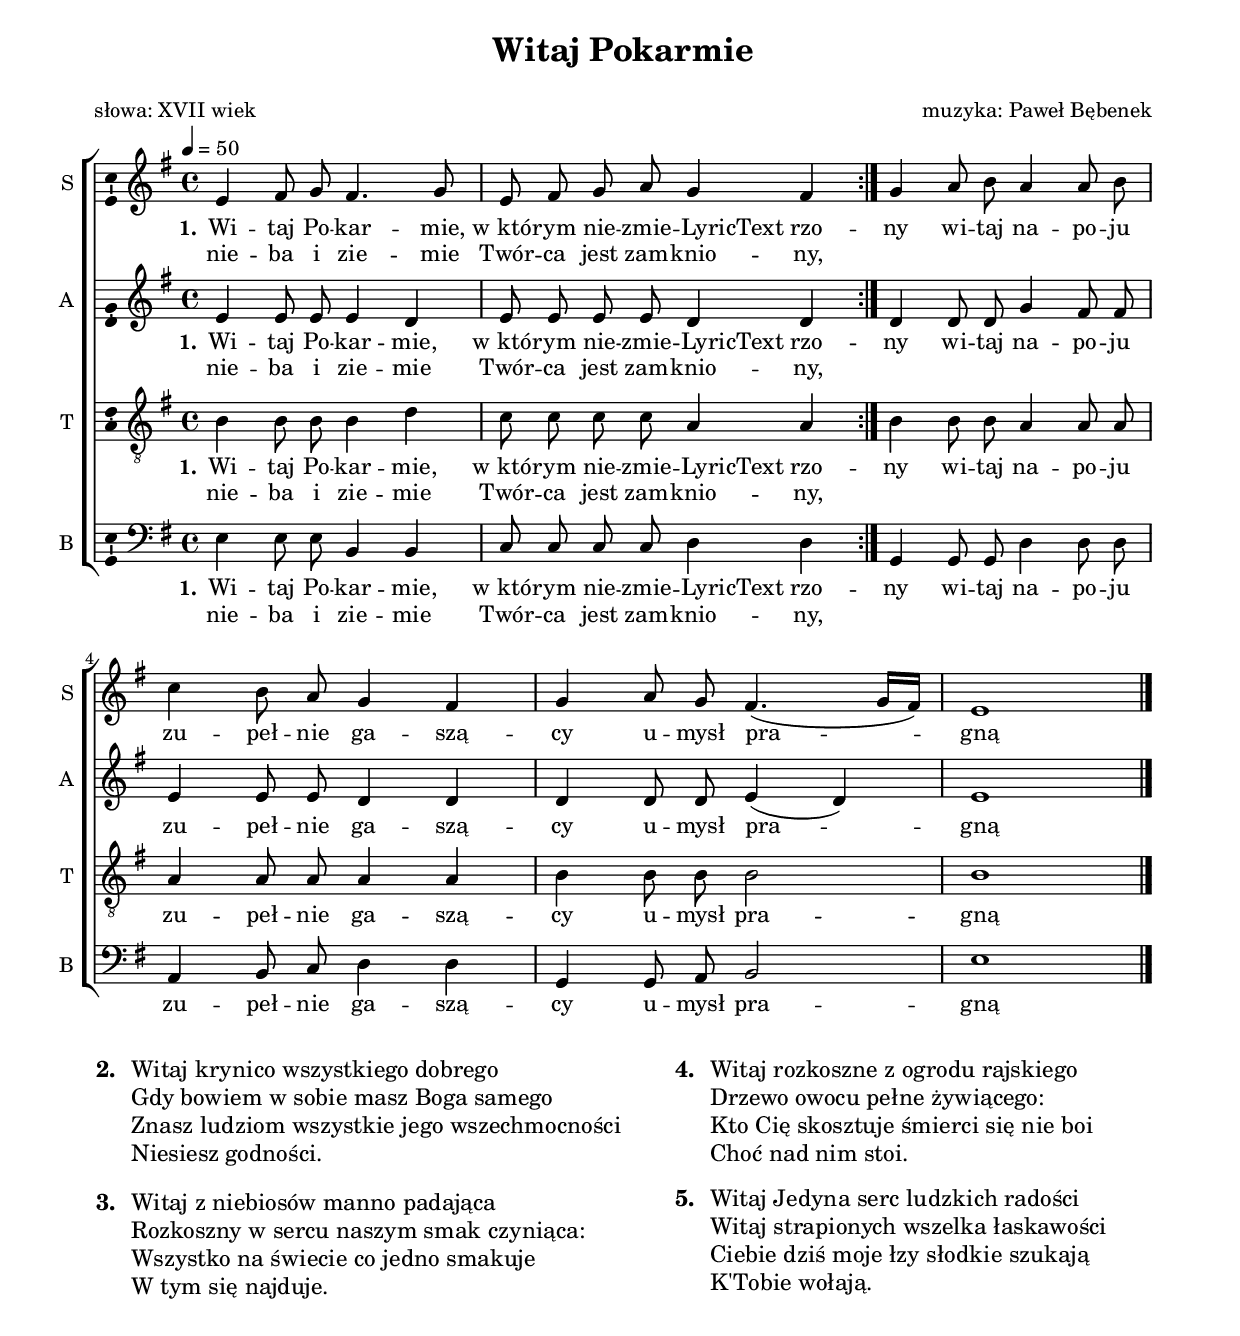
%{TODO:
  W kilku miejscach jest akord sus4,
  który rozwiązuje się na zwykły z tercją.
  Zapisywać to czy nie robić bałaganu?
  A może w ogóle nie zapisywać do tego akordów?
  Posłuchać samemu.
%}

\version "2.17.3"
#(set-global-staff-size 18)

\paper {
  indent = 0 \mm
  left-margin = 16 \mm
  right-margin = 15 \mm
  system-system-spacing #'basic-distance = 16
  top-markup-spacing #'basic-distance = 6
}

\header	{
  title = \markup \column { "Witaj Pokarmie" " " }
  % śpiewnik Jagodyński, strona 106
  % (http://www.dbc.wroc.pl/dlibra/publication?id=10057&tab=3)
  poet = "słowa: XVII wiek"
  composer = "muzyka: Paweł Bębenek"
}
%--------------------------------MELODIA
melodiaSopranu = \relative f' {
  \autoBeamOff
  \key e \minor
  \time 4/4
  \tempo 4=50
  \repeat volta 2 {
    e4 fis8 g8 fis4. g8 |
    e8 fis8 g8 a8 g4 fis4 |
  }
  % 5
  g4 a8 b8 a4a8 b8 |
  c4 b8 a8 g4 fis4 |
  g4 a8 g8 fis4.( g16[ fis16]) |
  e1
  \bar "|."
}
melodiaAltu = \relative f' {
  \autoBeamOff
  \key e \minor
  \time 4/4
  \tempo 4=50
  \repeat volta 2 {
    e4 e8 e8 e4 d |
    e8 e8 e8 e8 d4 d4 |
  }
  % 5
  d4 d8 d8 g4 fis8 fis8 |
  e4 e8 e8 d4 d4 |
  d4 d8 d8 e4( d4) |
  e1
  \bar "|."
}
melodiaTenorow = \relative f {
  \autoBeamOff
  \key e \minor
  \time 4/4
  \tempo 4=50
  \repeat volta 2 {
    b4 b8 b b4 d |
    c8 c8 c8 c8 a4 a4 |
  }
  % 5
  b4 b8 b8 a4 a8 a8 |
  a4 a8 a8 a4 a4 |
  b4 b8 b8 b2 |
  b1
  \bar "|."
}
melodiaBasow = \relative f {
  \autoBeamOff
  \key e \minor
  \time 4/4
  \tempo 4=50
  \repeat volta 2 {
    e4 e8 e8 b4 b4 |
    c8 c8 c8 c8 d4 d4 |
  }
  % 5
  g,4 g8 g8 d'4 d8 d8 |
  a4 b8 c8 d4 d4 |
  g,4 g8 a8 b2 |
  e1
  \bar "|."
}
akordy = \chordmode {
  \repeat volta 2 {
    e2:m b:m c d
  }
  g2 d a:m d
  g2 b:m e1:m
}

%--------------------------------SŁOWA
tekst = \lyricmode {
  \set stanza = "1."
  Wi -- taj Po -- kar --
  \tweak #'X-offset #-1.5 mie, |
  \tweak #'X-offset #-3 w_któ -- rym nie -- zmie --
  \tweak #'X-offset #-0.7 LyricText
  rzo -- ny |
  wi -- taj na -- po -- ju zu -- |
  peł -- nie ga -- szą -- cy |
  u -- mysł pra -- gną -- | cy.
}
drugiWers = \lyricmode {
  nie -- ba i zie -- mie |
  Twór -- ca jest zam -- knio --
  \tweak #'X-offset #-0.75 ny, |
}

tekstSopranu = \tekst
tekstAltu = \tekst
tekstTenorow = \tekst
tekstBasow = \tekst

zwrotkaII = \markup \column {
  "Witaj krynico wszystkiego dobrego"
  "Gdy bowiem w sobie masz Boga samego"
  "Znasz ludziom wszystkie jego wszechmocności"
  "Niesiesz godności."
}
zwrotkaIII = \markup \column {
  "Witaj z niebiosów manno padająca"
  "Rozkoszny w sercu naszym smak czyniąca:"
  "Wszystko na świecie co jedno smakuje"
  "W tym się najduje."
}
zwrotkaIV = \markup \column {
  "Witaj rozkoszne z ogrodu rajskiego"
  "Drzewo owocu pełne żywiącego:"
  "Kto Cię skosztuje śmierci się nie boi"
  "Choć nad nim stoi."
}
zwrotkaV = \markup \column {
  "Witaj Jedyna serc ludzkich radości"
  "Witaj strapionych wszelka łaskawości"
  "Ciebie dziś moje łzy słodkie szukają"
  "K'Tobie wołają."
}


%--------------------------------CAŁOŚĆ

\score {
  \new ChoirStaff <<
    % \new ChordNames { \germanChords \akordy }
    \new Staff = sopran {
      \clef treble
      \set Staff.instrumentName = "S "
      \set Staff.shortInstrumentName = "S "
      \new Voice = sopran {
        \set Voice.midiInstrument = "clarinet"
        \dynamicUp
        \tupletUp
        \melodiaSopranu
      }
    }
    \new Lyrics \lyricsto sopran \tekstSopranu
    \new Lyrics \lyricsto sopran \drugiWers

    \new Staff = alt {
      \clef treble
      \set Staff.instrumentName = "A "
      \set Staff.shortInstrumentName = "A "
      \new Voice = alt {
        \set Voice.midiInstrument = "english horn"
        \dynamicUp
        \tupletUp
        \melodiaAltu
      }
    }
    \new Lyrics \lyricsto alt \tekstAltu
    \new Lyrics \lyricsto alt \drugiWers

    \new Staff = tenor {
      \clef "treble_8"
      \set Staff.instrumentName = "T "
      \set Staff.shortInstrumentName = "T "
      \new Voice = tenor {
        \set Voice.midiInstrument = "english horn"
        \dynamicUp
        \tupletUp
        \melodiaTenorow
      }
    }
    \new Lyrics \lyricsto tenor \tekstTenorow
    \new Lyrics \lyricsto tenor \drugiWers

    \new Staff = bas {
      \clef bass
      \set Staff.instrumentName = "B "
      \set Staff.shortInstrumentName = "B "
      \new Voice = bas {
        \set Voice.midiInstrument = "clarinet"
        \dynamicUp
        \tupletUp
        \melodiaBasow
      }
    }
    \new Lyrics \lyricsto bas \tekstBasow
    \new Lyrics \lyricsto bas \drugiWers
  >>

  \layout {
    \compressFullBarRests
    \override NoteHead #'style = #'altdefault
    \context {
      \Staff
      \consists "Ambitus_engraver"
    }
    \context {
      \Lyrics
      \override LyricSpace #'minimum-distance = #0.7
      \override VerticalAxisGroup
      #'nonstaff-relatedstaff-spacing #'basic-distance = #5
      %\override VerticalAxisGroup
      %#'nonstaff-unrelatedstaff-spacing #'padding = #0.9
    }
  }
}

poziomyOdstepI = \markup \hspace #1
pionowyOdstepI = \markup \vspace #1

\markup {
  \vspace #2 % żeby nie zlewało się z nutami
  \fill-line {
    \large {
      \null

      \column {
        \line {
          \bold
          "2."
          \poziomyOdstepI
          \zwrotkaII
        }
        \pionowyOdstepI
        \line {
          \bold
          "3."
          \poziomyOdstepI
          \zwrotkaIII
        }
        \pionowyOdstepI
      }

      \null

      \column {
        \line {
          \bold
          "4."
          \poziomyOdstepI
          \zwrotkaIV
        }
        \pionowyOdstepI
        \line {
          \bold
          "5."
          \poziomyOdstepI
          \zwrotkaV
        }
        \pionowyOdstepI
      }

      \null
    }
  }
}